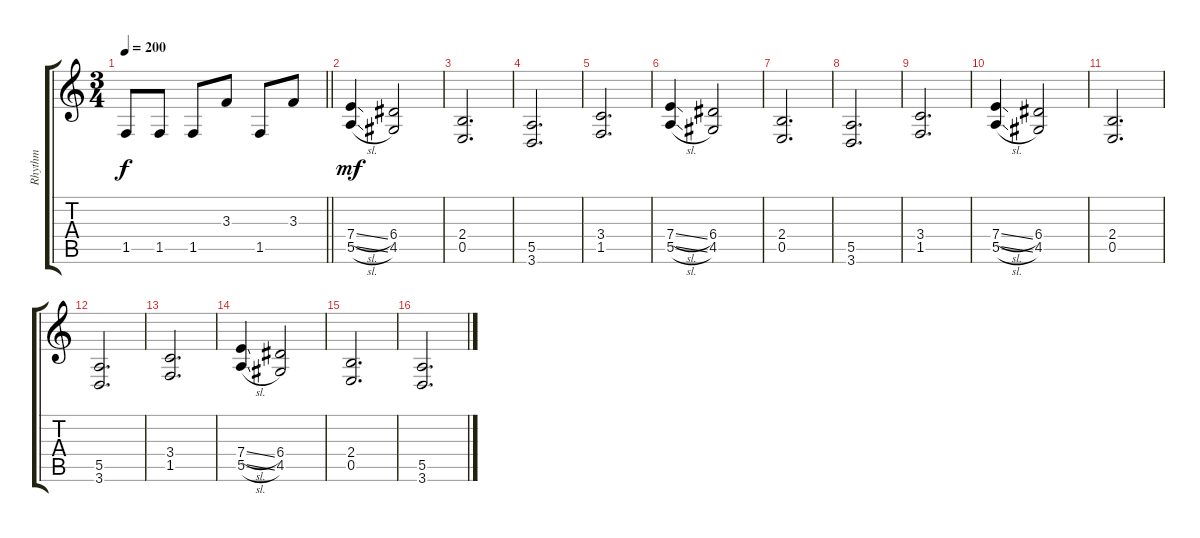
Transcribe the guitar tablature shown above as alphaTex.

\track ("Rhythm" "Rhythm") {instrument distortionguitar}
\staff {score tabs}
\tuning (B3 Gb3 D3 A2 E2 B1) {hide}
\ts (3 4)
\tempo 200
\clef g2
\barLineRight lightlight
\ks c
1.5.8{dy f} 1.5.8 1.5.8 3.3.8 1.5.8 3.3.8 |
(7.4{sl} 5.5{sl}).4{dy mf} (6.4 4.5).2 |
(2.4 0.5).2{d} |
(5.5 3.6).2{d} |
(3.4 1.5).2{d} |
(7.4{sl} 5.5{sl}).4 (6.4 4.5).2 |
(2.4 0.5).2{d} |
(5.5 3.6).2{d} |
(3.4 1.5).2{d} |
(7.4{sl} 5.5{sl}).4 (6.4 4.5).2 |
(2.4 0.5).2{d} |
(5.5 3.6).2{d} |
(3.4 1.5).2{d} |
(7.4{sl} 5.5{sl}).4 (6.4 4.5).2 |
(2.4 0.5).2{d} |
(5.5 3.6).2{d}
